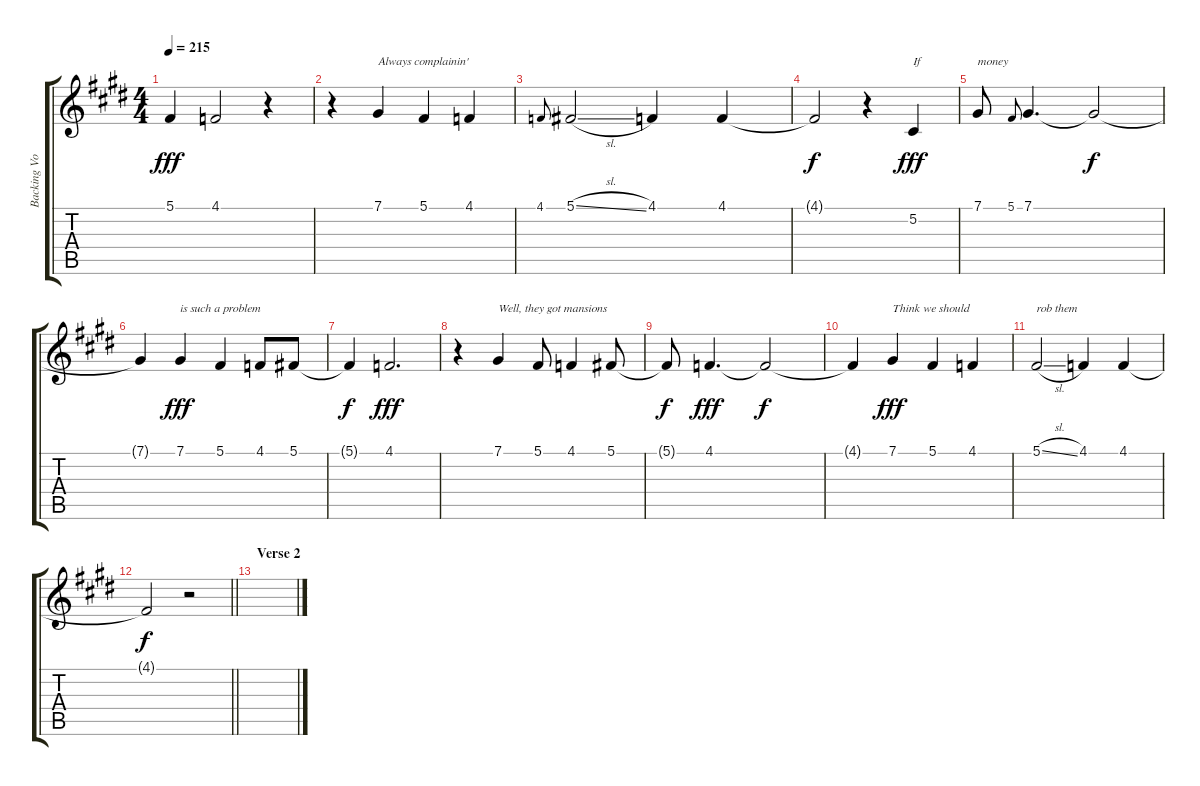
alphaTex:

\track ("Backing Vocals" "Backing Vo") {instrument tenorsax}
\staff {score tabs}
\tuning (Db4 Ab3 E3 B2 Gb2 Db2) {hide}
\ts (4 4)
\tempo 215
\clef g2
\ks e
5.1.4{dy fff} 4.1.2 r.4 |
r.4 7.1.4{txt "Always complainin'"} 5.1.4 4.1.4 |
4.1.8{gr onbeat} 5.1{sl}.2 4.1.4 4.1.4 |
4.1{t}.2{dy f} r.4 5.2.4{txt "If" dy fff} |
7.1.8{txt "money"} 5.1.8{gr onbeat} 7.1.4{d} 7.1{t}.2{dy f} |
7.1{t}.4 7.1.4{txt "is such a problem" dy fff} 5.1.4 4.1.8 5.1.8 |
5.1{t}.4{dy f} 4.1.2{d dy fff} |
r.4 7.1.4{txt "Well, they got mansions"} 5.1.8 4.1.4 5.1.8 |
5.1{t}.8{dy f} 4.1.4{d dy fff} 4.1{t}.2{dy f} |
4.1{t}.4 7.1.4{txt "Think we should" dy fff} 5.1.4 4.1.4 |
5.1{sl}.2{txt "rob them"} 4.1.4 4.1.4 |
\barLineRight lightlight
4.1{t}.2{dy f} r.2 |
\section ("" "Verse 2")
